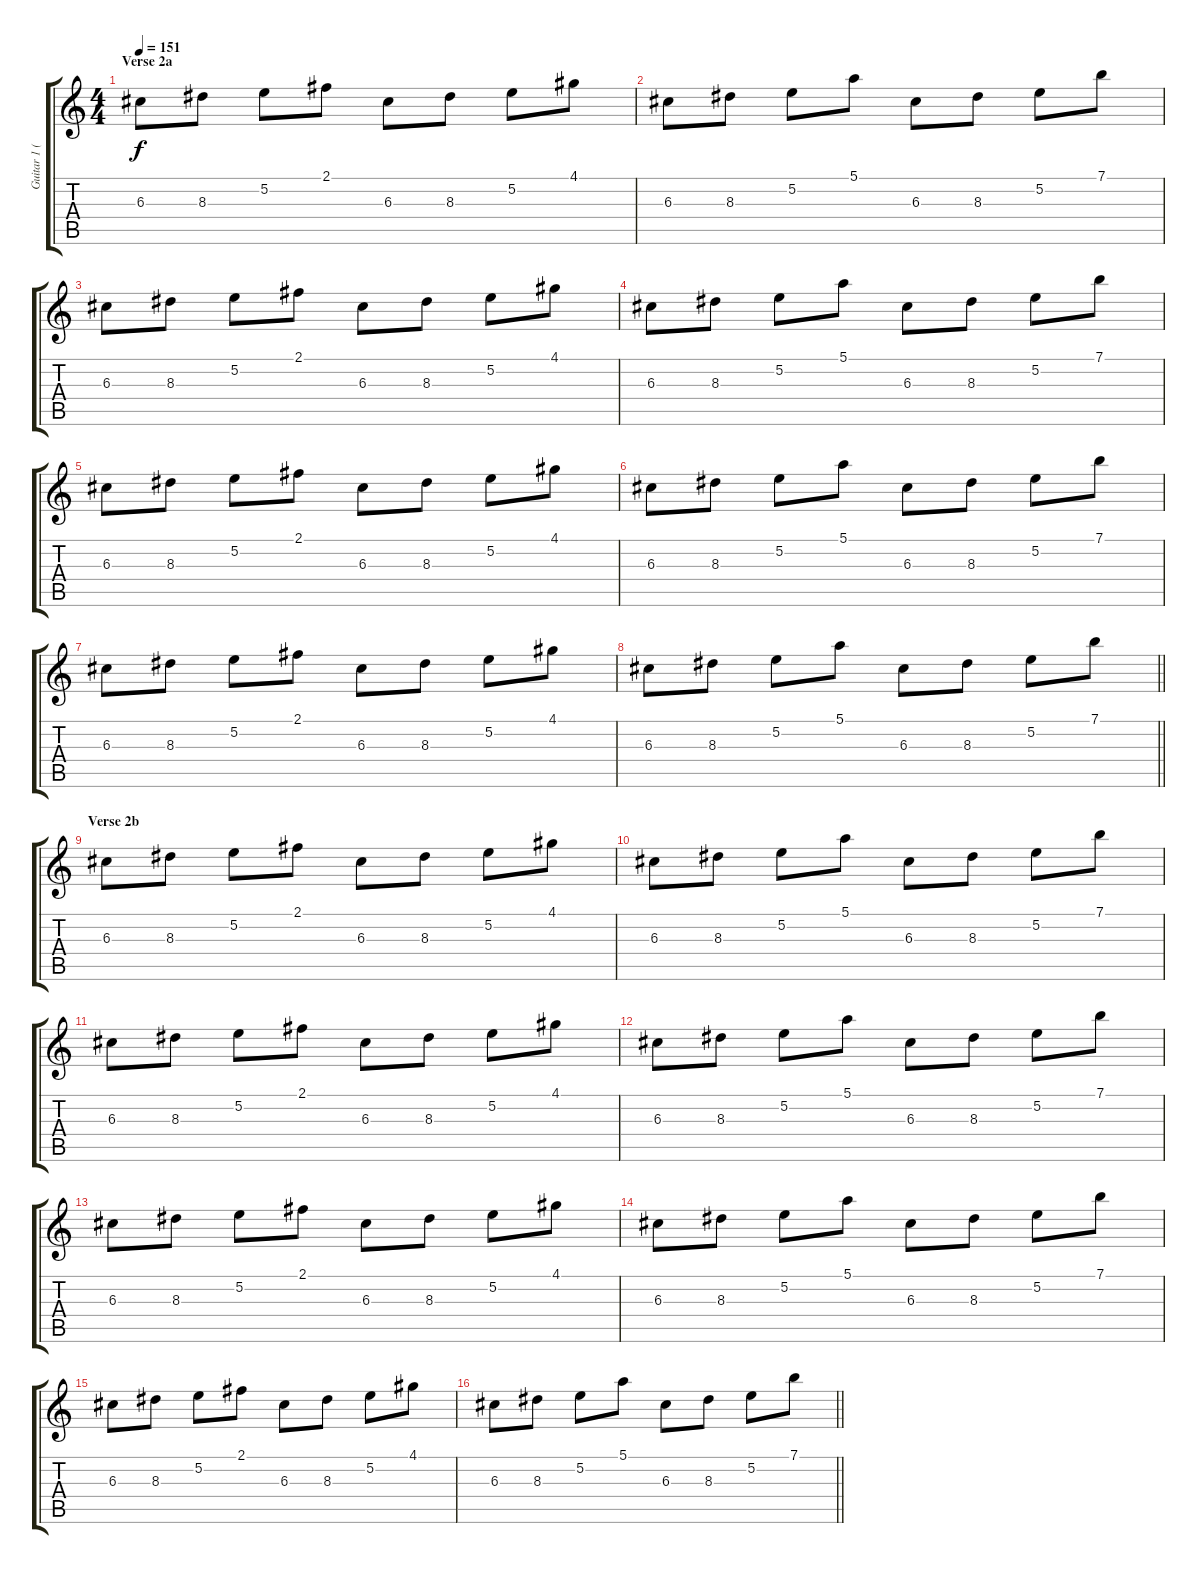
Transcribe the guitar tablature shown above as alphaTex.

\track ("Guitar 1 (Russel Lissack)" "Guitar 1 (") {instrument acousticguitarsteel}
\staff {score tabs}
\tuning (E4 B3 G3 D3 A2 E2) {hide}
\ts (4 4)
\section ("" "Verse 2a")
\tempo 151
\clef g2
\ks c
6.3.8{dy f volume 13 instrument electricguitarjazz} 8.3.8 5.2.8 2.1.8 6.3.8 8.3.8 5.2.8 4.1.8 |
6.3.8 8.3.8 5.2.8 5.1.8 6.3.8 8.3.8 5.2.8 7.1.8 |
6.3.8 8.3.8 5.2.8 2.1.8 6.3.8 8.3.8 5.2.8 4.1.8 |
6.3.8 8.3.8 5.2.8 5.1.8 6.3.8 8.3.8 5.2.8 7.1.8 |
6.3.8{volume 11} 8.3.8 5.2.8 2.1.8 6.3.8 8.3.8 5.2.8 4.1.8 |
6.3.8 8.3.8 5.2.8 5.1.8 6.3.8 8.3.8 5.2.8 7.1.8 |
6.3.8 8.3.8 5.2.8 2.1.8 6.3.8 8.3.8 5.2.8 4.1.8 |
\barLineRight lightlight
6.3.8 8.3.8 5.2.8 5.1.8 6.3.8 8.3.8 5.2.8 7.1.8 |
\section ("" "Verse 2b")
6.3.8{volume 14} 8.3.8 5.2.8 2.1.8 6.3.8 8.3.8 5.2.8 4.1.8 |
6.3.8 8.3.8 5.2.8 5.1.8 6.3.8 8.3.8 5.2.8 7.1.8 |
6.3.8 8.3.8 5.2.8 2.1.8 6.3.8 8.3.8 5.2.8 4.1.8 |
6.3.8 8.3.8 5.2.8 5.1.8 6.3.8 8.3.8 5.2.8 7.1.8 |
6.3.8{volume 13} 8.3.8 5.2.8 2.1.8 6.3.8 8.3.8 5.2.8 4.1.8 |
6.3.8 8.3.8 5.2.8 5.1.8 6.3.8 8.3.8 5.2.8 7.1.8 |
6.3.8 8.3.8 5.2.8 2.1.8 6.3.8 8.3.8 5.2.8 4.1.8 |
\barLineRight lightlight
6.3.8 8.3.8 5.2.8 5.1.8 6.3.8 8.3.8 5.2.8 7.1.8
